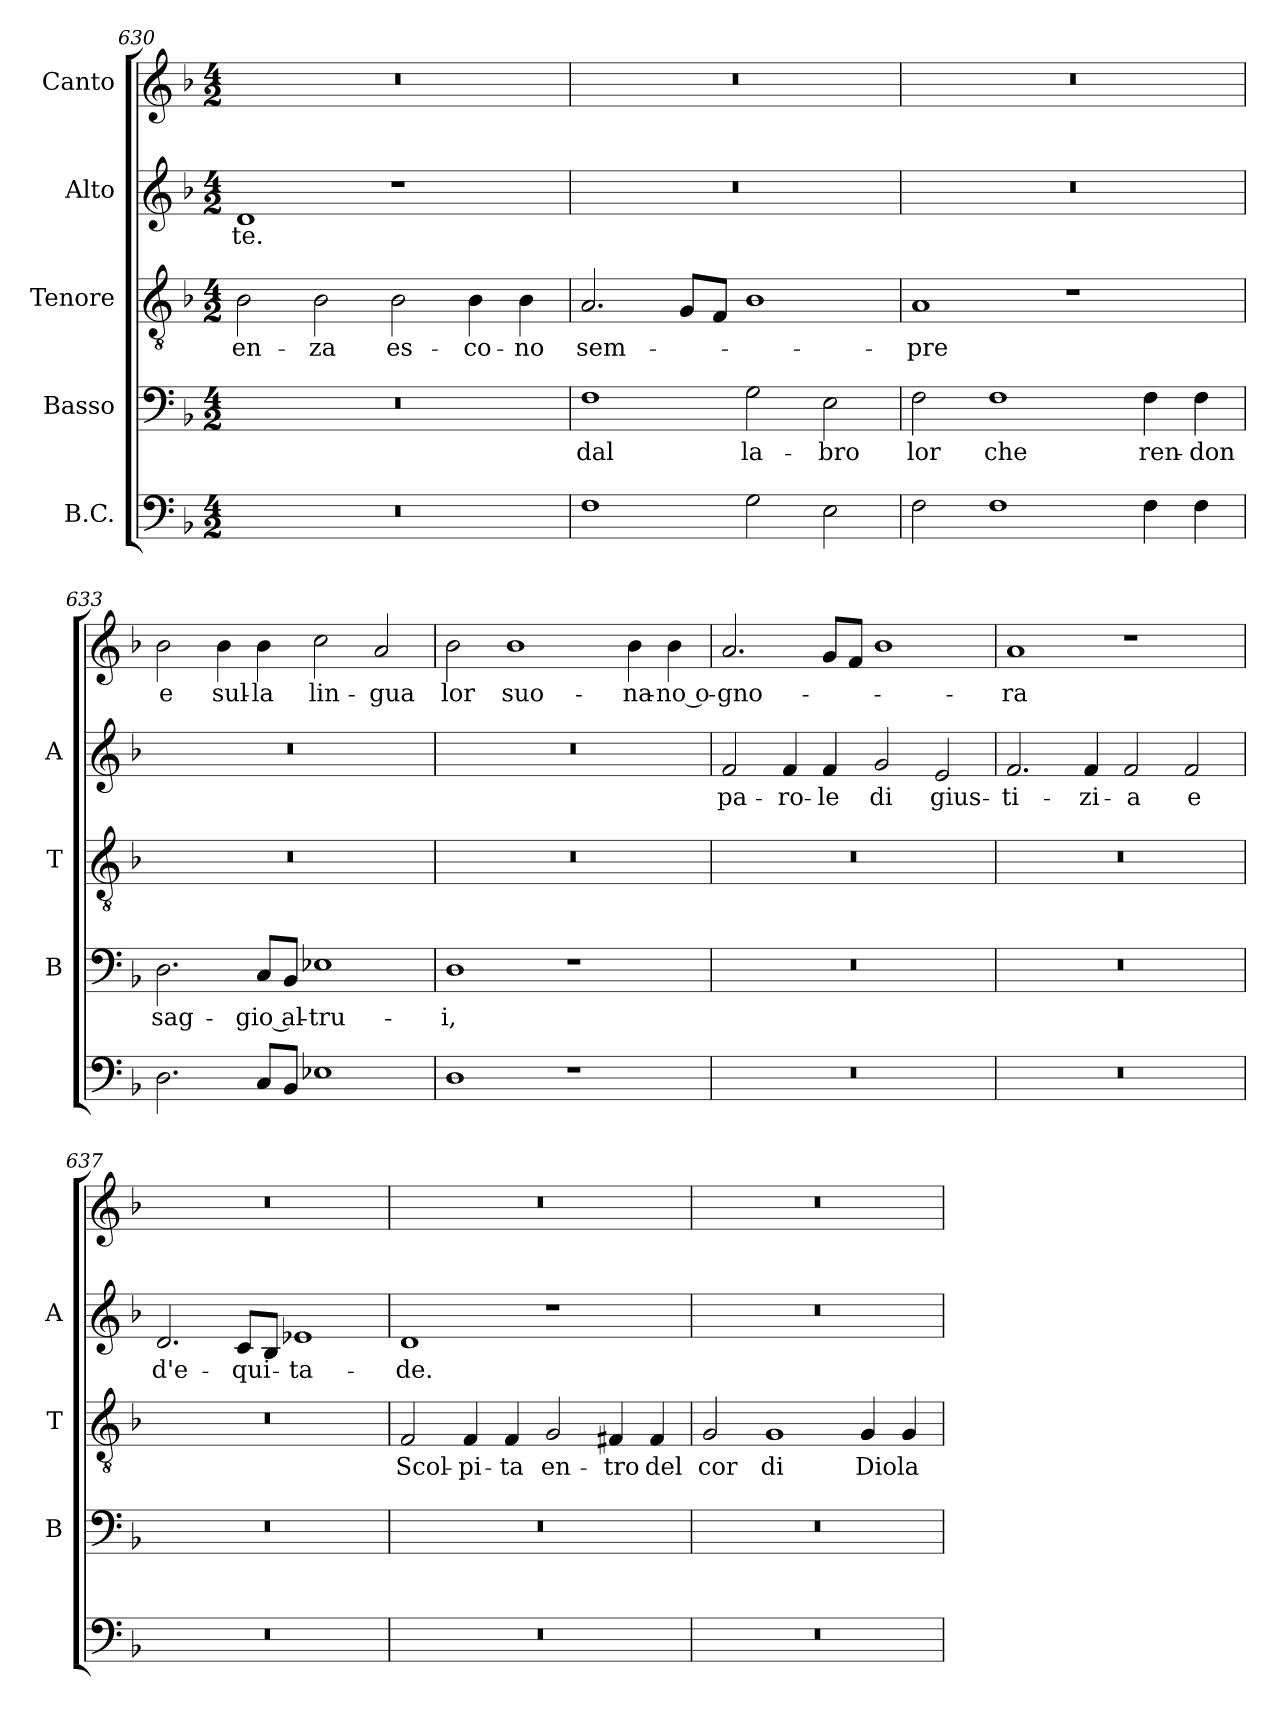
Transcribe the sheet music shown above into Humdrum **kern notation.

**kern	**kern	**text	**kern	**text	**kern	**text	**kern	**text
*part5	*part4	*part4	*part3	*part3	*part2	*part2	*part1	*part1
*staff5	*staff4	*staff4	*staff3	*staff3	*staff2	*staff2	*staff1	*staff1
*I"B.C.	*I"Basso	*	*I"Tenore	*	*I"Alto	*	*I"Canto	*
*	*I'B	*	*I'T	*	*I'A	*	*	*
!!LO:LB:g=z
*clefF4	*clefF4	*	*clefGv2	*	*clefG2	*	*clefG2	*
*k[b-]	*k[b-]	*	*k[b-]	*	*k[b-]	*	*k[b-]	*
*F:	*F:	*	*F:	*	*F:	*	*F:	*
*M4/2	*M4/2	*	*M4/2	*	*M4/2	*	*M4/2	*
=630	=630	=630	=630	=630	=630	=630	=630	=630
!	!	!	!	!LO:LY:b	!	!LO:LY:b	!	!
0r	0r	.	2B-\	-en-	1d	-te.	0r	.
!	!	!	!	!LO:LY:b	!	!	!	!
.	.	.	2B-\	-za	.	.	.	.
!	!	!	!	!LO:LY:b	!	!	!	!
.	.	.	2B-\	es-	1r	.	.	.
!	!	!	!	!LO:LY:b	!	!	!	!
.	.	.	4B-\	-co-	.	.	.	.
!	!	!	!	!LO:LY:b	!	!	!	!
.	.	.	4B-\	-no	.	.	.	.
=631	=631	=631	=631	=631	=631	=631	=631	=631
!	!	!LO:LY:b	!	!LO:LY:b	!	!	!	!
1F	1F	dal	2.A/	sem-	0r	.	0r	.
.	.	.	8G/L	.	.	.	.	.
.	.	.	8F/J	.	.	.	.	.
!	!	!LO:LY:b	!	!	!	!	!	!
2G\	2G\	la-	1B-	.	.	.	.	.
!	!	!LO:LY:b	!	!	!	!	!	!
2E\	2E\	-bro	.	.	.	.	.	.
=632	=632	=632	=632	=632	=632	=632	=632	=632
!	!	!LO:LY:b	!	!LO:LY:b	!	!	!	!
2F\	2F\	lor	1A	-pre	0r	.	0r	.
!	!	!LO:LY:b	!	!	!	!	!	!
1F	1F	che	.	.	.	.	.	.
.	.	.	1r	.	.	.	.	.
!	!	!LO:LY:b	!	!	!	!	!	!
4F\	4F\	ren-	.	.	.	.	.	.
!	!	!LO:LY:b	!	!	!	!	!	!
4F\	4F\	-don	.	.	.	.	.	.
=633	=633	=633	=633	=633	=633	=633	=633	=633
!	!	!LO:LY:b	!	!	!	!	!	!LO:LY:b
2.D\	2.D\	sag-	0r	.	0r	.	2b-\	e
!	!	!	!	!	!	!	!	!LO:LY:b
.	.	.	.	.	.	.	4b-\	sul-
!	!	!LO:LY:b	!	!	!	!	!	!LO:LY:b
8C/L	8C/L	-gio al-	.	.	.	.	4b-\	-la
8BB-/J	8BB-/J	.	.	.	.	.	.	.
!	!	!LO:LY:b	!	!	!	!	!	!LO:LY:b
1E-X	1E-X	-tru-	.	.	.	.	2cc\	lin-
!	!	!	!	!	!	!	!	!LO:LY:b
.	.	.	.	.	.	.	2a/	-gua
!!LO:LB:g=z
=634	=634	=634	=634	=634	=634	=634	=634	=634
!	!	!LO:LY:b	!	!	!	!	!	!LO:LY:b
1D	1D	-i,	0r	.	0r	.	2b-\	lor
!	!	!	!	!	!	!	!	!LO:LY:b
.	.	.	.	.	.	.	1b-	suo-
1r	1r	.	.	.	.	.	.	.
!	!	!	!	!	!	!	!	!LO:LY:b
.	.	.	.	.	.	.	4b-\	-na-
!	!	!	!	!	!	!	!	!LO:LY:b
.	.	.	.	.	.	.	4b-\	-no o-
=635	=635	=635	=635	=635	=635	=635	=635	=635
!	!	!	!	!	!	!LO:LY:b	!	!LO:LY:b
0r	0r	.	0r	.	2f/	pa-	2.a/	-gno-
!	!	!	!	!	!	!LO:LY:b	!	!
.	.	.	.	.	4f/	-ro-	.	.
!	!	!	!	!	!	!LO:LY:b	!	!
.	.	.	.	.	4f/	-le	8g/L	.
.	.	.	.	.	.	.	8f/J	.
!	!	!	!	!	!	!LO:LY:b	!	!
.	.	.	.	.	2g/	di	1b-	.
!	!	!	!	!	!	!LO:LY:b	!	!
.	.	.	.	.	2e/	gius-	.	.
=636	=636	=636	=636	=636	=636	=636	=636	=636
!	!	!	!	!	!	!LO:LY:b	!	!LO:LY:b
0r	0r	.	0r	.	2.f/	-ti-	1a	-ra
!	!	!	!	!	!	!LO:LY:b	!	!
.	.	.	.	.	4f/	-zi-	.	.
!	!	!	!	!	!	!LO:LY:b	!	!
.	.	.	.	.	2f/	-a	1r	.
!	!	!	!	!	!	!LO:LY:b	!	!
.	.	.	.	.	2f/	e	.	.
=637	=637	=637	=637	=637	=637	=637	=637	=637
!	!	!	!	!	!	!LO:LY:b	!	!
0r	0r	.	0r	.	2.d/	d'e-	0r	.
!	!	!	!	!	!	!LO:LY:b	!	!
.	.	.	.	.	8c/L	-qui-	.	.
.	.	.	.	.	8B-/J	.	.	.
!	!	!	!	!	!	!LO:LY:b	!	!
.	.	.	.	.	1e-X	-ta-	.	.
=638	=638	=638	=638	=638	=638	=638	=638	=638
!	!	!	!	!LO:LY:b	!	!LO:LY:b	!	!
0r	0r	.	2F/	Scol-	1d	-de.	0r	.
!	!	!	!	!LO:LY:b	!	!	!	!
.	.	.	4F/	-pi-	.	.	.	.
!	!	!	!	!LO:LY:b	!	!	!	!
.	.	.	4F/	-ta	.	.	.	.
!	!	!	!	!LO:LY:b	!	!	!	!
.	.	.	2G/	en-	1r	.	.	.
!	!	!	!	!LO:LY:b	!	!	!	!
.	.	.	4F#X/	-tro	.	.	.	.
!	!	!	!	!LO:LY:b	!	!	!	!
.	.	.	4F#/	del	.	.	.	.
!!LO:PB:g=z
=639	=639	=639	=639	=639	=639	=639	=639	=639
!	!	!	!	!LO:LY:b	!	!	!	!
0r	0r	.	2G/	cor	0r	.	0r	.
!	!	!	!	!LO:LY:b	!	!	!	!
.	.	.	1G	di	.	.	.	.
!	!	!	!	!LO:LY:b	!	!	!	!
.	.	.	4G/	Dio	.	.	.	.
!	!	!	!	!LO:LY:b	!	!	!	!
.	.	.	4G/	la	.	.	.	.
=	=	=	=	=	=	=	=	=
*-	*-	*-	*-	*-	*-	*-	*-	*-
